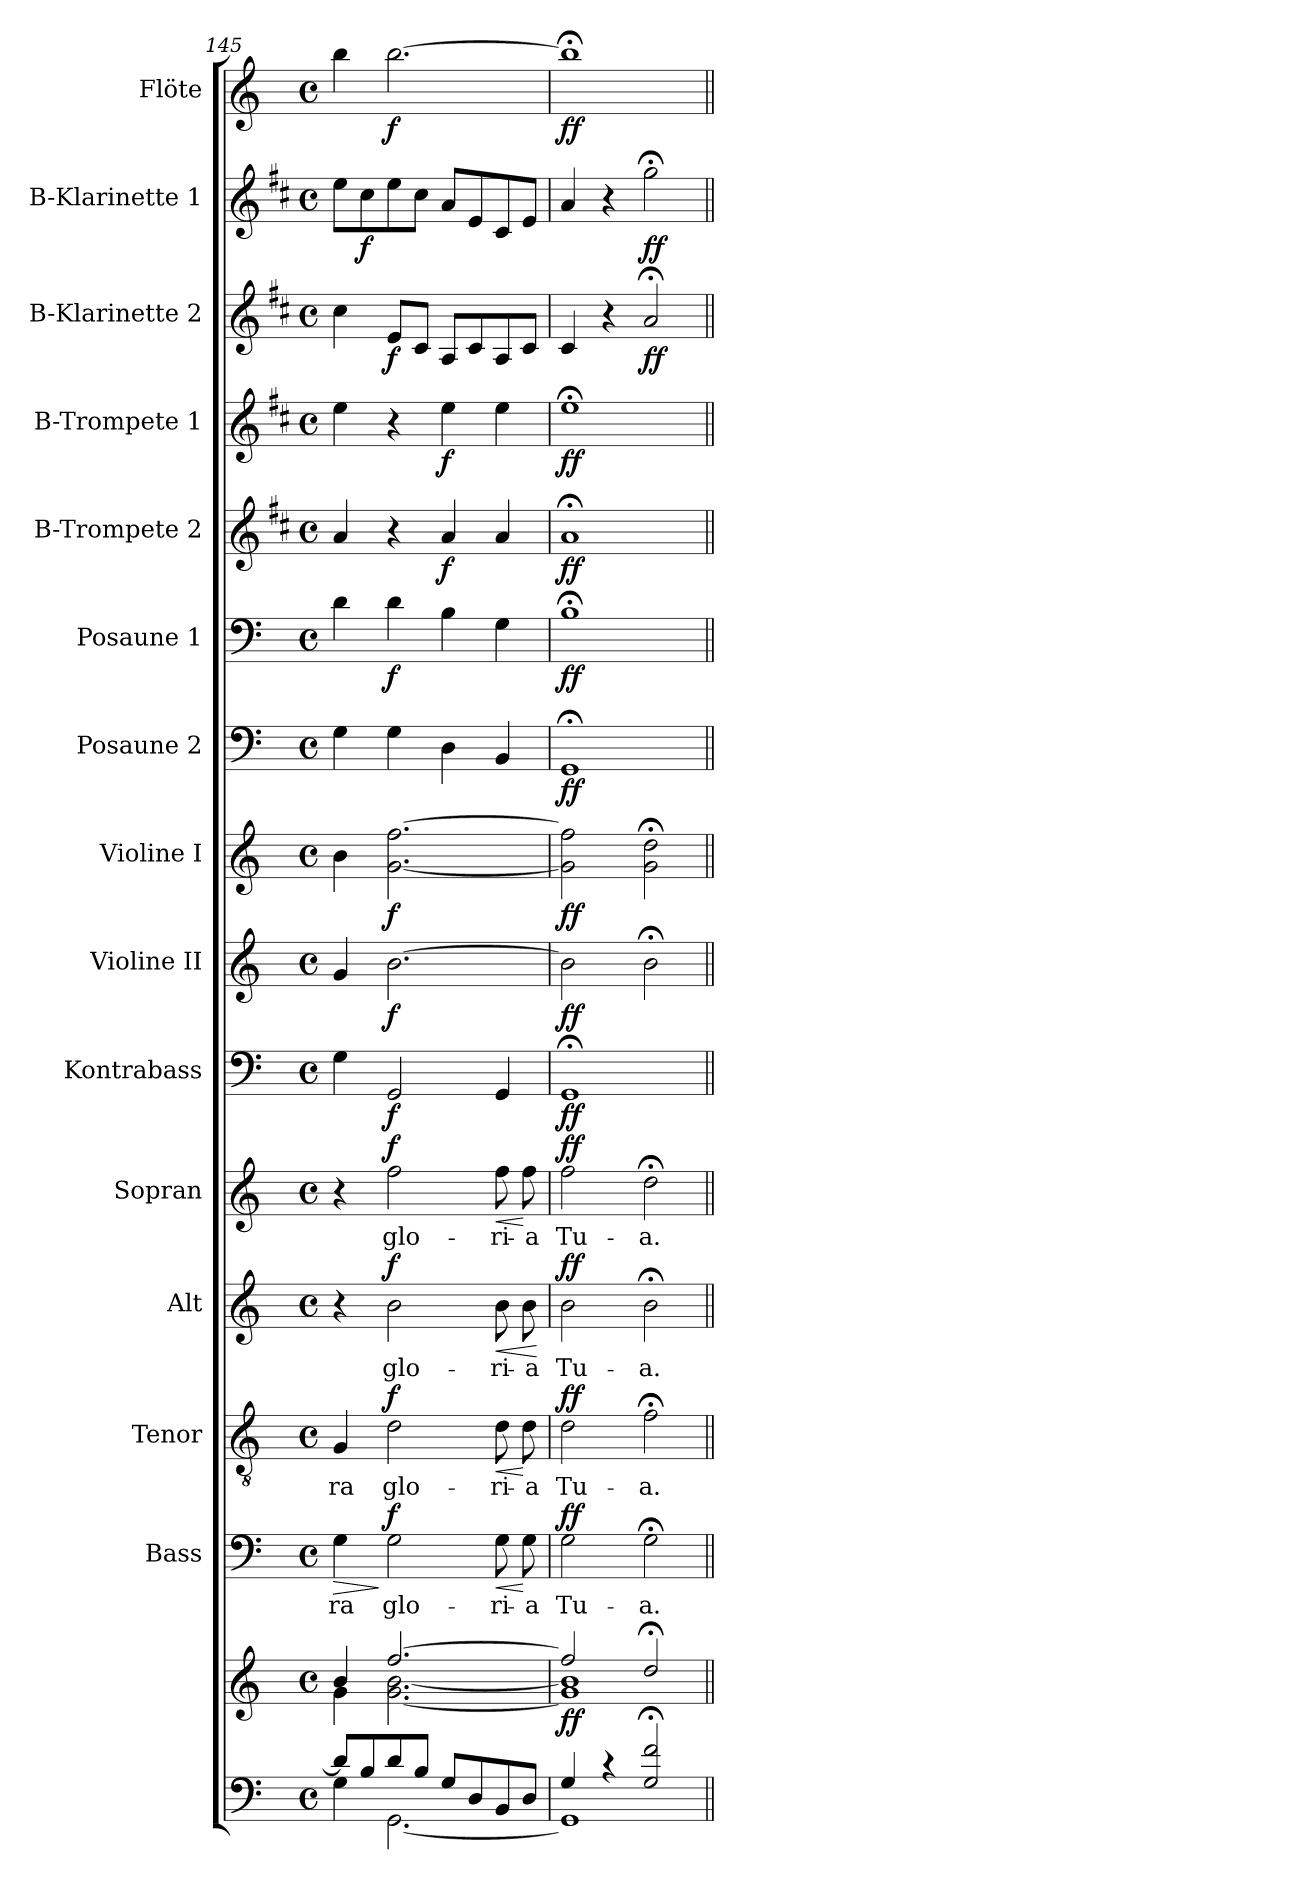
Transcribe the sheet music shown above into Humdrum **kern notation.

**kern	**kern	**dynam	**kern	**text	**dynam	**kern	**text	**dynam	**kern	**text	**dynam	**kern	**text	**dynam	**kern	**dynam	**kern	**dynam	**kern	**dynam	**kern	**dynam	**kern	**dynam	**kern	**dynam	**kern	**dynam	**kern	**dynam	**kern	**dynam	**kern	**dynam
*part15	*part15	*part15	*part14	*part14	*part14	*part13	*part13	*part13	*part12	*part12	*part12	*part11	*part11	*part11	*part10	*part10	*part9	*part9	*part8	*part8	*part7	*part7	*part6	*part6	*part5	*part5	*part4	*part4	*part3	*part3	*part2	*part2	*part1	*part1
*staff16	*staff15	*staff15/16	*staff14	*staff14	*staff14	*staff13	*staff13	*staff13	*staff12	*staff12	*staff12	*staff11	*staff11	*staff11	*staff10	*staff10	*staff9	*staff9	*staff8	*staff8	*staff7	*staff7	*staff6	*staff6	*staff5	*staff5	*staff4	*staff4	*staff3	*staff3	*staff2	*staff2	*staff1	*staff1
*	*	*	*I"Bass	*	*	*I"Tenor	*	*	*I"Alt	*	*	*I"Sopran	*	*	*I"Kontrabass	*	*I"Violine II	*	*I"Violine I	*	*I"Posaune 2	*	*I"Posaune 1	*	*I"B-Trompete 2	*	*I"B-Trompete 1	*	*I"B-Klarinette 2	*	*I"B-Klarinette 1	*	*I"Flöte	*
*	*	*	*I'B.	*	*	*I'T.	*	*	*I'A.	*	*	*I'S.	*	*	*I'Kb.	*	*I'Vl. II	*	*I'Vl. I	*	*I'Pos. 2	*	*I'Pos. 1	*	*I'B Trp. 2	*	*I'B Trp. 1	*	*I'B Kl. 2	*	*I'B Kl. 1	*	*I'Fl.	*
*clefF4	*clefG2	*	*clefF4	*	*	*clefGv2	*	*	*clefG2	*	*	*clefG2	*	*	*clefF4	*	*clefG2	*	*clefG2	*	*clefF4	*	*clefF4	*	*clefG2	*	*clefG2	*	*clefG2	*	*clefG2	*	*clefG2	*
*	*	*	*	*	*	*	*	*	*	*	*	*	*	*	*ITrd7c12	*	*	*	*	*	*	*	*	*	*ITrd1c2	*	*ITrd1c2	*	*ITrd1c2	*	*ITrd1c2	*	*	*
*k[]	*k[]	*	*k[]	*	*	*k[]	*	*	*k[]	*	*	*k[]	*	*	*k[]	*	*k[]	*	*k[]	*	*k[]	*	*k[]	*	*k[]	*	*k[]	*	*k[]	*	*k[]	*	*k[]	*
*C:	*C:	*	*C:	*	*	*C:	*	*	*C:	*	*	*C:	*	*	*C:	*	*C:	*	*C:	*	*C:	*	*C:	*	*C:	*	*C:	*	*C:	*	*C:	*	*C:	*
*M4/4	*M4/4	*	*M4/4	*	*	*M4/4	*	*	*M4/4	*	*	*M4/4	*	*	*M4/4	*	*M4/4	*	*M4/4	*	*M4/4	*	*M4/4	*	*M4/4	*	*M4/4	*	*M4/4	*	*M4/4	*	*M4/4	*
*met(c)	*met(c)	*	*met(c)	*	*	*met(c)	*	*	*met(c)	*	*	*met(c)	*	*	*met(c)	*	*met(c)	*	*met(c)	*	*met(c)	*	*met(c)	*	*met(c)	*	*met(c)	*	*met(c)	*	*met(c)	*	*met(c)	*
=145	=145	=145	=145	=145	=145	=145	=145	=145	=145	=145	=145	=145	=145	=145	=145	=145	=145	=145	=145	=145	=145	=145	=145	=145	=145	=145	=145	=145	=145	=145	=145	=145	=145	=145
*^	*^	*	*	*	*	*	*	*	*	*	*	*	*	*	*	*	*	*	*	*	*	*	*	*	*	*	*	*	*	*	*	*	*	*
!	!	!	!	!	!	!LO:LY:b	!LO:HP:b	!	!LO:LY:b	!	!	!	!	!	!	!	!	!	!	!	!	!	!	!	!	!	!	!	!	!	!	!	!	!	!	!
8d/L]	4G\	4b/	4g\	.	4G\	-ra	>	4G/	-ra	.	4r	.	.	4r	.	.	4GG\	.	4g/	.	4b\	.	4G\	.	4d\	.	4g/	.	4dd\	.	4b\	.	8dd\L	.	4bb\	.
!	!	!	!	!	!	!	!	!	!	!	!	!	!	!	!	!	!	!	!	!	!	!	!	!	!	!	!	!	!	!	!	!	!	!LO:DY:b	!	!
8B/	.	.	.	.	.	.	.	.	.	.	.	.	.	.	.	.	.	.	.	.	.	.	.	.	.	.	.	.	.	.	.	.	8b\	f	.	.
!	!	!	!	!	!	!LO:LY:b	!LO:DY:n=1:a	!	!LO:LY:b	!LO:DY:a	!	!LO:LY:b	!LO:DY:a	!	!LO:LY:b	!LO:DY:a	!	!LO:DY:b	!	!LO:DY:b	!	!LO:DY:b	!	!	!	!LO:DY:b	!	!	!	!	!	!LO:DY:b	!	!	!	!LO:DY:b
8d/	[<2.GG\	[>2.ff/	[<2.g\ [<2.b\	.	2G\	glo-	] f	2d\	glo-	f	2b\	glo-	f	2ff\	glo-	f	2GGG/	f	[2.b\	f	[2.g\ [2.ff\	f	4G\	.	4d\	f	4r	.	4r	.	8d/L	f	8dd\	.	[2.bb\	f
8B/J	.	.	.	.	.	.	.	.	.	.	.	.	.	.	.	.	.	.	.	.	.	.	.	.	.	.	.	.	.	.	8B/J	.	8b\J	.	.	.
!	!	!	!	!	!	!	!	!	!	!	!	!	!	!	!	!	!	!	!	!	!	!	!	!	!	!	!	!LO:DY:b	!	!LO:DY:b	!	!	!	!	!	!
8G/L	.	.	.	.	.	.	.	.	.	.	.	.	.	.	.	.	.	.	.	.	.	.	4D\	.	4B\	.	4g/	f	4dd\	f	8G/L	.	8g/L	.	.	.
8D/	.	.	.	.	.	.	.	.	.	.	.	.	.	.	.	.	.	.	.	.	.	.	.	.	.	.	.	.	.	.	8B/	.	8d/	.	.	.
!	!	!	!	!	!	!LO:LY:b	!LO:HP:b	!	!LO:LY:b	!LO:HP:b	!	!LO:LY:b	!LO:HP:b	!	!LO:LY:b	!LO:HP:b	!	!	!	!	!	!	!	!	!	!	!	!	!	!	!	!	!	!	!	!
8BB/	.	.	.	.	8G\	-ri-	<	8d\	-ri-	<	8b\	-ri-	<	8ff\	-ri-	<	4GGG/	.	.	.	.	.	4BB/	.	4G\	.	4g/	.	4dd\	.	8G/	.	8B/	.	.	.
!	!	!	!	!	!	!LO:LY:b	!	!	!LO:LY:b	!	!	!LO:LY:b	!	!	!LO:LY:b	!	!	!	!	!	!	!	!	!	!	!	!	!	!	!	!	!	!	!	!	!
8D/J	.	.	.	.	8G\	-a	[	8d\	-a	[	8b\	-a	.	8ff\	-a	[	.	.	.	.	.	.	.	.	.	.	.	.	.	.	8B/J	.	8d/J	.	.	.
*v	*v	*	*	*	*	*	*	*	*	*	*	*	*	*	*	*	*	*	*	*	*	*	*	*	*	*	*	*	*	*	*	*	*	*	*	*
*	*v	*v	*	*	*	*	*	*	*	*	*	*	*	*	*	*	*	*	*	*	*	*	*	*	*	*	*	*	*	*	*	*	*	*	*
.	.	.	.	.	.	.	.	.	.	.	[	.	.	.	.	.	.	.	.	.	.	.	.	.	.	.	.	.	.	.	.	.	.	.
=146	=146	=146	=146	=146	=146	=146	=146	=146	=146	=146	=146	=146	=146	=146	=146	=146	=146	=146	=146	=146	=146	=146	=146	=146	=146	=146	=146	=146	=146	=146	=146	=146	=146	=146
*^	*^	*	*	*	*	*	*	*	*	*	*	*	*	*	*	*	*	*	*	*	*	*	*	*	*	*	*	*	*	*	*	*	*	*
!	!	!	!	!LO:DY:b	!	!LO:LY:b	!LO:DY:a	!	!LO:LY:b	!LO:DY:a	!	!LO:LY:b	!LO:DY:a	!	!LO:LY:b	!LO:DY:a	!	!LO:DY:b	!	!LO:DY:b	!	!LO:DY:b	!	!LO:DY:b	!	!LO:DY:b	!	!LO:DY:b	!	!LO:DY:b	!	!	!	!	!	!LO:DY:b
4G/	1GG]	2ff/]	1g] 1b]	ff	2G\	Tu-	ff	2d\	Tu-	ff	2b\	Tu-	ff	2ff\	Tu-	ff	1GGG;<	ff	2b\]	ff	2g\] 2ff\]	ff	1GG;<	ff	1B;<	ff	1g;<	ff	1dd;<	ff	4B/	.	4g/	.	1bb;<]	ff
4rB	.	.	.	.	.	.	.	.	.	.	.	.	.	.	.	.	.	.	.	.	.	.	.	.	.	.	.	.	.	.	4r	.	4r	.	.	.
!	!	!	!	!	!	!LO:LY:b	!	!	!LO:LY:b	!	!	!LO:LY:b	!	!	!LO:LY:b	!	!	!	!	!	!	!	!	!	!	!	!	!	!	!	!	!LO:DY:b	!	!LO:DY:b	!	!
2G/;< 2f/;<	.	2dd;</	.	.	2G;<\	-a.	.	2f;<\	-a.	.	2b;<\	-a.	.	2dd;<\	-a.	.	.	.	2b;<\	.	2g\;< 2dd\;<	.	.	.	.	.	.	.	.	.	2g;</	ff	2ff;<\	ff	.	.
*v	*v	*	*	*	*	*	*	*	*	*	*	*	*	*	*	*	*	*	*	*	*	*	*	*	*	*	*	*	*	*	*	*	*	*	*	*
*	*v	*v	*	*	*	*	*	*	*	*	*	*	*	*	*	*	*	*	*	*	*	*	*	*	*	*	*	*	*	*	*	*	*	*	*
=||	=||	=||	=||	=||	=||	=||	=||	=||	=||	=||	=||	=||	=||	=||	=||	=||	=||	=||	=||	=||	=||	=||	=||	=||	=||	=||	=||	=||	=||	=||	=||	=||	=||	=||
*-	*-	*-	*-	*-	*-	*-	*-	*-	*-	*-	*-	*-	*-	*-	*-	*-	*-	*-	*-	*-	*-	*-	*-	*-	*-	*-	*-	*-	*-	*-	*-	*-	*-	*-
